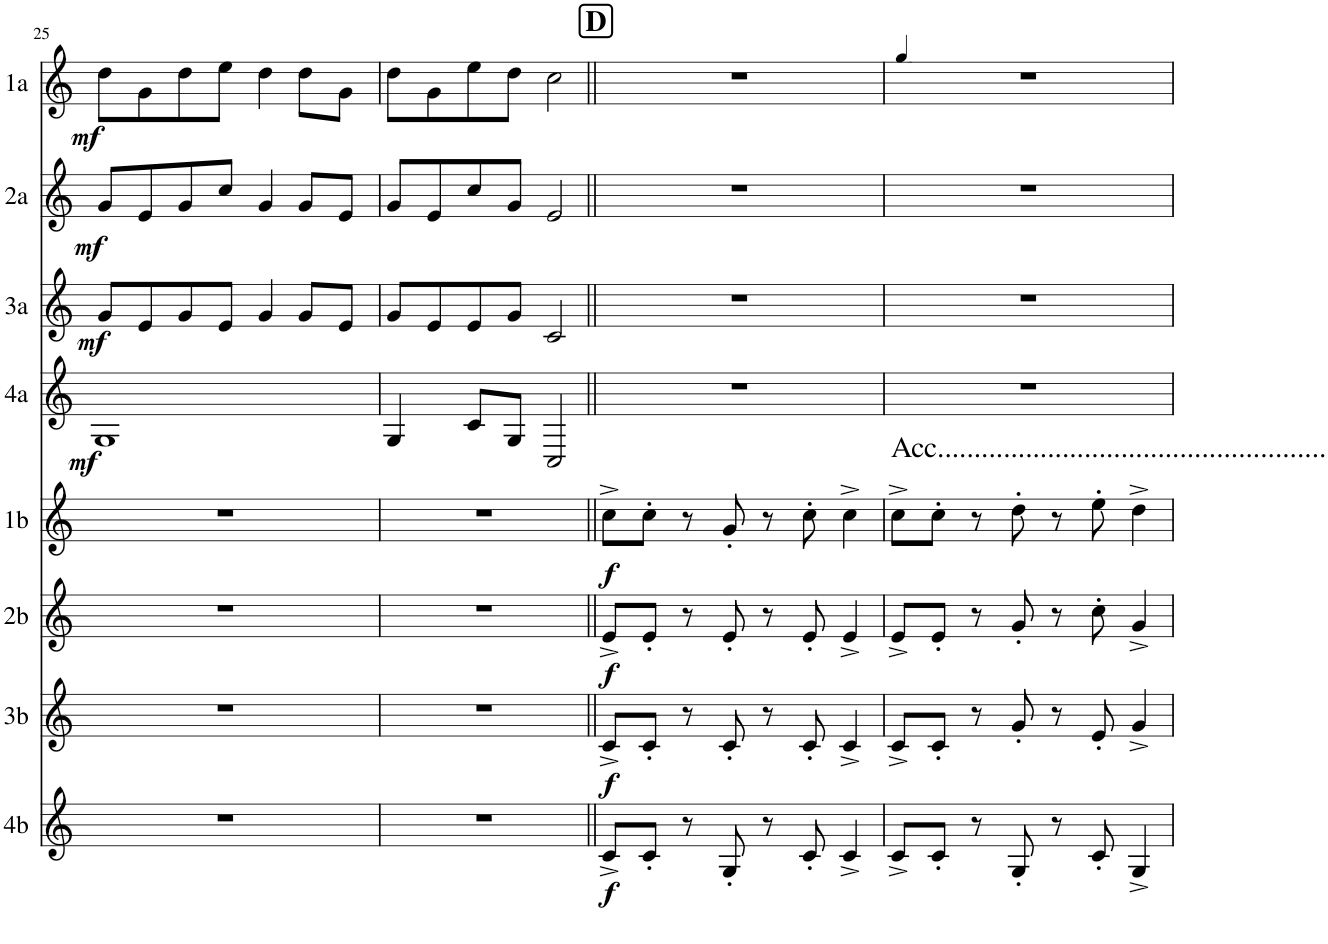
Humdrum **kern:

**kern	**dynam	**kern	**dynam	**kern	**dynam	**kern	**dynam	**kern	**dynam	**kern	**dynam	**kern	**dynam	**kern	**dynam
*part8	*part8	*part7	*part7	*part6	*part6	*part5	*part5	*part4	*part4	*part3	*part3	*part2	*part2	*part1	*part1
*staff8	*staff8	*staff7	*staff7	*staff6	*staff6	*staff5	*staff5	*staff4	*staff4	*staff3	*staff3	*staff2	*staff2	*staff1	*staff1
*I"4b	*	*I"3b	*	*I"2b	*	*I"1b	*	*I"4a	*	*I"3a	*	*I"2a	*	*I"1a	*
*I'4b	*	*I'3b	*	*I'2b	*	*I'1b	*	*I'4a	*	*I'3a	*	*I'2a	*	*I'1a	*
!!LO:PB:g=z
*clefG2	*	*clefG2	*	*clefG2	*	*clefG2	*	*clefG2	*	*clefG2	*	*clefG2	*	*clefG2	*
*Trd4c7	*	*Trd4c7	*	*Trd4c7	*	*Trd4c7	*	*Trd4c7	*	*Trd4c7	*	*Trd4c7	*	*Trd4c7	*
*k[]	*	*k[]	*	*k[]	*	*k[]	*	*k[]	*	*k[]	*	*k[]	*	*k[]	*
*M4/4	*	*M4/4	*	*M4/4	*	*M4/4	*	*M4/4	*	*M4/4	*	*M4/4	*	*M4/4	*
=25	=25	=25	=25	=25	=25	=25	=25	=25	=25	=25	=25	=25	=25	=25	=25
!	!	!	!	!	!	!	!	!	!LO:DY:b	!	!LO:DY:b	!	!LO:DY:b	!	!LO:DY:b
1r	.	1r	.	1r	.	1r	.	1G	mf	8g/L	mf	8g/L	mf	8dd\L	mf
.	.	.	.	.	.	.	.	.	.	8e/	.	8e/	.	8g\	.
.	.	.	.	.	.	.	.	.	.	8g/	.	8g/	.	8dd\	.
.	.	.	.	.	.	.	.	.	.	8e/J	.	8cc/J	.	8ee\J	.
.	.	.	.	.	.	.	.	.	.	4g/	.	4g/	.	4dd\	.
.	.	.	.	.	.	.	.	.	.	8g/L	.	8g/L	.	8dd\L	.
.	.	.	.	.	.	.	.	.	.	8e/J	.	8e/J	.	8g\J	.
=26	=26	=26	=26	=26	=26	=26	=26	=26	=26	=26	=26	=26	=26	=26	=26
1r	.	1r	.	1r	.	1r	.	4G/	.	8g/L	.	8g/L	.	8dd\L	.
.	.	.	.	.	.	.	.	.	.	8e/	.	8e/	.	8g\	.
.	.	.	.	.	.	.	.	8c/L	.	8e/	.	8cc/	.	8ee\	.
.	.	.	.	.	.	.	.	8G/J	.	8g/J	.	8g/J	.	8dd\J	.
.	.	.	.	.	.	.	.	2C/	.	2c/	.	2e/	.	2cc\	.
!!LO:REH:place=s1:a:B:cj:fs=14:t=D
=27||	=27||	=27||	=27||	=27||	=27||	=27||	=27||	=27||	=27||	=27||	=27||	=27||	=27||	=27||	=27||
!	!LO:DY:b	!	!LO:DY:b	!	!LO:DY:b	!	!LO:DY:b	!	!	!	!	!	!	!	!
8c^/L	f	8c^/L	f	8e^/L	f	8cc^\L	f	1r	.	1r	.	1r	.	1r	.
8c'/J	.	8c'/J	.	8e'/J	.	8cc'\J	.	.	.	.	.	.	.	.	.
8r	.	8r	.	8r	.	8r	.	.	.	.	.	.	.	.	.
8G'/	.	8c'/	.	8e'/	.	8g'/	.	.	.	.	.	.	.	.	.
8r	.	8r	.	8r	.	8r	.	.	.	.	.	.	.	.	.
8c'/	.	8c'/	.	8e'/	.	8cc'\	.	.	.	.	.	.	.	.	.
4c^/	.	4c^/	.	4e^/	.	4cc^\	.	.	.	.	.	.	.	.	.
=28	=28	=28	=28	=28	=28	=28	=28	=28	=28	=28	=28	=28	=28	=28	=28
*	*	*	*	*	*	*	*	*	*	*	*	*	*	*MM80	*
!	!	!	!	!	!	!LO:TX:a:t=Acc.....................................................	!	!	!	!	!	!	!	!	!
8c^/L	.	8c^/L	.	8e^/L	.	8cc^\L	.	1r	.	1r	.	1r	.	1r	.
8c'/J	.	8c'/J	.	8e'/J	.	8cc'\J	.	.	.	.	.	.	.	.	.
8r	.	8r	.	8r	.	8r	.	.	.	.	.	.	.	.	.
8G'/	.	8g'/	.	8g'/	.	8dd'\	.	.	.	.	.	.	.	.	.
8r	.	8r	.	8r	.	8r	.	.	.	.	.	.	.	.	.
8c'/	.	8e'/	.	8cc'\	.	8ee'\	.	.	.	.	.	.	.	.	.
4G^/	.	4g^/	.	4g^/	.	4dd^\	.	.	.	.	.	.	.	.	.
=	=	=	=	=	=	=	=	=	=	=	=	=	=	=	=
*-	*-	*-	*-	*-	*-	*-	*-	*-	*-	*-	*-	*-	*-	*-	*-
